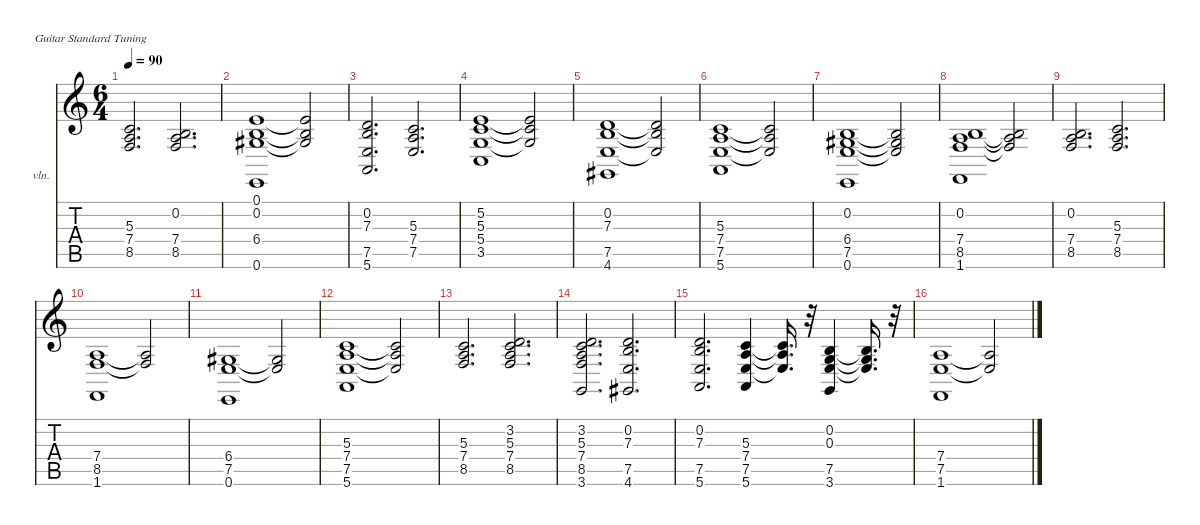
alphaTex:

\defaultSystemsLayout 4
\hideDynamics
\bracketExtendMode nobrackets
\firstSystemTrackNameOrientation horizontal
\otherSystemsTrackNameOrientation horizontal
\track ("Orkestrasyon 1" "vln.") {instrument synthstrings1}
\staff {score tabs}
\tuning (E4 B3 G3 D3 A2 E2)
\ts (6 4)
\tempo 90
\clef g2
\ks c
(5.3 7.4 8.5).2{d dy mf beam Up} (0.2 7.4 8.5).2{d beam Up} |
(0.1 0.2 6.4{acc #} 0.6).1{beam Up} (0.1{t} 0.2{t} 6.4{t acc #}).2{dy f beam Up} |
(0.2 7.3 7.5 5.6).2{d dy mf beam Up} (5.3 7.4 7.5).2{d beam Up} |
(5.2 5.3 5.4 3.5).1{beam Up} (5.2{t} 5.3{t} 5.4{t}).2{dy f beam Up} |
(0.2 7.3 7.5 4.6{acc #}).1{dy mf beam Up} (0.2{t} 7.3{t} 7.5{t}).2{dy f beam Up} |
(5.3 7.4 7.5 5.6).1{dy mf beam Up} (5.3{t} 7.4{t} 7.5{t}).2{dy f beam Up} |
(0.2 6.4{acc #} 7.5 0.6).1{dy mf beam Up} (0.2{t} 6.4{t acc #} 7.5{t}).2{dy f beam Up} |
(0.2 7.4 8.5 1.6).1{dy mf beam Up} (0.2{t} 7.4{t} 8.5{t}).2{dy f beam Up} |
(0.2 7.4 8.5).2{d dy mf beam Up} (5.3 7.4 8.5).2{d beam Up} |
(7.4 8.5 1.6).1{beam Up} (7.4{t} 8.5{t}).2{dy f beam Up} |
(6.4{acc #} 7.5 0.6).1{dy mf beam Up} (6.4{t acc #} 7.5{t}).2{dy f beam Up} |
(5.3 7.4 7.5 5.6).1{dy mf beam Up} (5.3{t} 7.4{t} 7.5{t}).2{dy f beam Up} |
(5.3 7.4 8.5).2{d dy mf beam Up} (3.2 5.3 7.4 8.5).2{d beam Up} |
(3.2 5.3 7.4 8.5 3.6).2{d beam Up} (0.2 7.3 7.5 4.6{acc #}).2{d beam Up} |
(0.2 7.3 7.5 5.6).2{d beam Up} (5.3 7.4 7.5 5.6).4{beam Up} (5.3{t} 7.4{t} 7.5{t}).16{d dy f beam Up} r.32{beam Up} (0.2 0.3 7.5 3.6).4{dy mf beam Up} (0.2{t} 0.3{t} 7.5{t}).16{d dy f beam Up} r.32{beam Up} |
(7.4 7.5 1.6).1{dy mf beam Up} (7.4{t} 7.5{t}).2{dy f beam Up}
